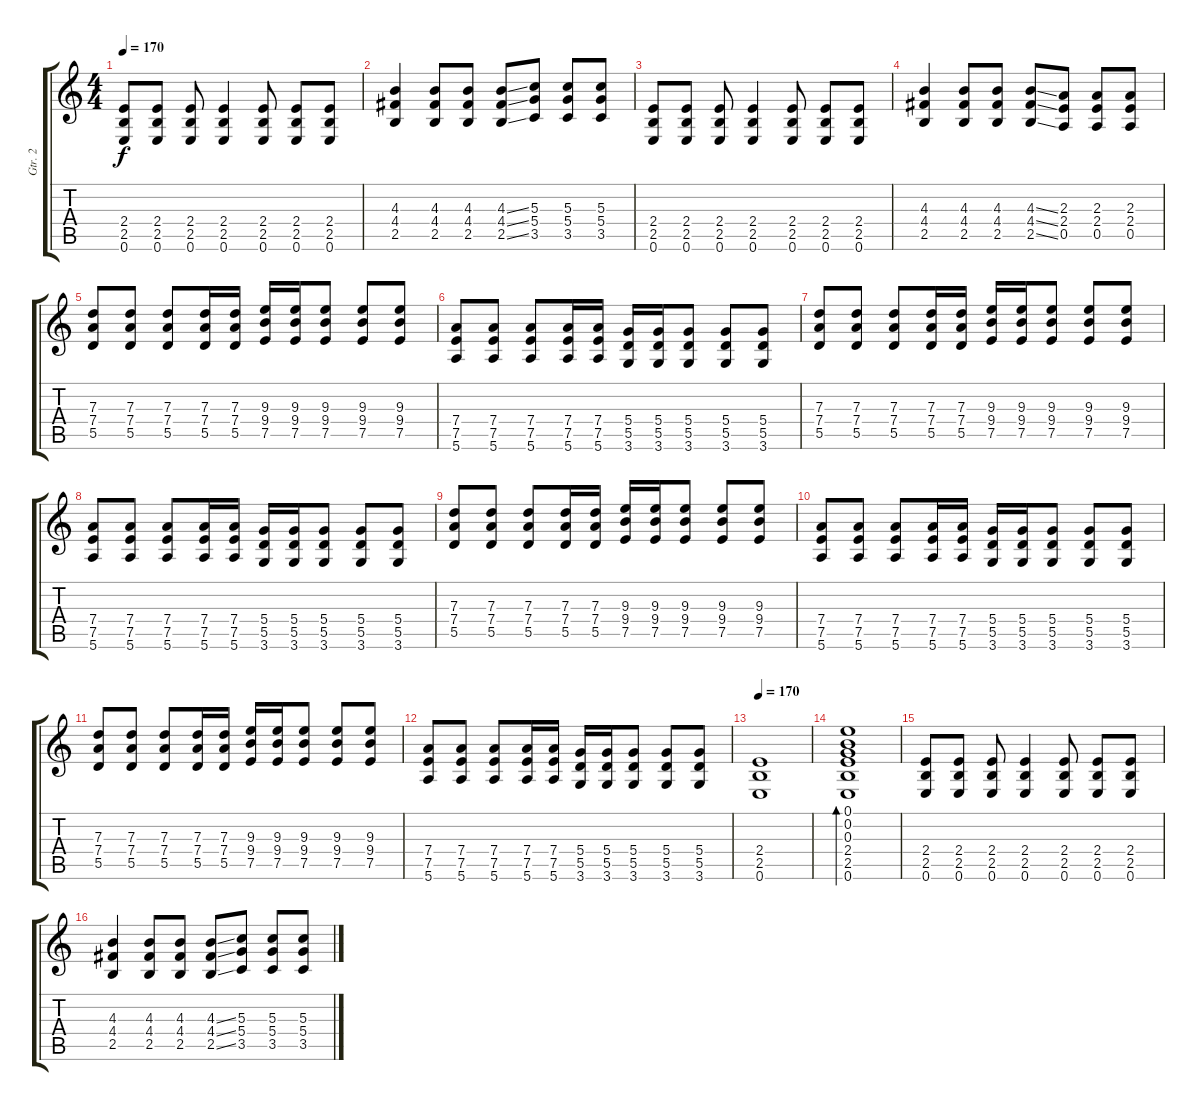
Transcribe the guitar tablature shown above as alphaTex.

\track ("Gtr. 2" "Gtr. 2") {instrument electricguitarjazz}
\staff {score tabs}
\tuning (E4 B3 G3 D3 A2 E2) {hide}
\ts (4 4)
\tempo 170
\clef g2
\ks c
(2.4 2.5 0.6).8{dy f} (2.4 2.5 0.6).8 (2.4 2.5 0.6).8 (2.4 2.5 0.6).4 (2.4 2.5 0.6).8 (2.4 2.5 0.6).8 (2.4 2.5 0.6).8 |
(4.3 4.4 2.5).4 (4.3 4.4 2.5).8 (4.3 4.4 2.5).8 (4.3{ss} 4.4{ss} 2.5{ss}).8 (5.3 5.4 3.5).8 (5.3 5.4 3.5).8 (5.3 5.4 3.5).8 |
(2.4 2.5 0.6).8 (2.4 2.5 0.6).8 (2.4 2.5 0.6).8 (2.4 2.5 0.6).4 (2.4 2.5 0.6).8 (2.4 2.5 0.6).8 (2.4 2.5 0.6).8 |
(4.3 4.4 2.5).4 (4.3 4.4 2.5).8 (4.3 4.4 2.5).8 (4.3{ss} 4.4{ss} 2.5{ss}).8 (2.3 2.4 0.5).8 (2.3 2.4 0.5).8 (2.3 2.4 0.5).8 |
(7.3 7.4 5.5).8 (7.3 7.4 5.5).8 (7.3 7.4 5.5).8 (7.3 7.4 5.5).16 (7.3 7.4 5.5).16 (9.3 9.4 7.5).16 (9.3 9.4 7.5).16 (9.3 9.4 7.5).8 (9.3 9.4 7.5).8 (9.3 9.4 7.5).8 |
(7.4 7.5 5.6).8 (7.4 7.5 5.6).8 (7.4 7.5 5.6).8 (7.4 7.5 5.6).16 (7.4 7.5 5.6).16 (5.4 5.5 3.6).16 (5.4 5.5 3.6).16 (5.4 5.5 3.6).8 (5.4 5.5 3.6).8 (5.4 5.5 3.6).8 |
(7.3 7.4 5.5).8 (7.3 7.4 5.5).8 (7.3 7.4 5.5).8 (7.3 7.4 5.5).16 (7.3 7.4 5.5).16 (9.3 9.4 7.5).16 (9.3 9.4 7.5).16 (9.3 9.4 7.5).8 (9.3 9.4 7.5).8 (9.3 9.4 7.5).8 |
(7.4 7.5 5.6).8 (7.4 7.5 5.6).8 (7.4 7.5 5.6).8 (7.4 7.5 5.6).16 (7.4 7.5 5.6).16 (5.4 5.5 3.6).16 (5.4 5.5 3.6).16 (5.4 5.5 3.6).8 (5.4 5.5 3.6).8 (5.4 5.5 3.6).8 |
(7.3 7.4 5.5).8 (7.3 7.4 5.5).8 (7.3 7.4 5.5).8 (7.3 7.4 5.5).16 (7.3 7.4 5.5).16 (9.3 9.4 7.5).16 (9.3 9.4 7.5).16 (9.3 9.4 7.5).8 (9.3 9.4 7.5).8 (9.3 9.4 7.5).8 |
(7.4 7.5 5.6).8 (7.4 7.5 5.6).8 (7.4 7.5 5.6).8 (7.4 7.5 5.6).16 (7.4 7.5 5.6).16 (5.4 5.5 3.6).16 (5.4 5.5 3.6).16 (5.4 5.5 3.6).8 (5.4 5.5 3.6).8 (5.4 5.5 3.6).8 |
(7.3 7.4 5.5).8 (7.3 7.4 5.5).8 (7.3 7.4 5.5).8 (7.3 7.4 5.5).16 (7.3 7.4 5.5).16 (9.3 9.4 7.5).16 (9.3 9.4 7.5).16 (9.3 9.4 7.5).8 (9.3 9.4 7.5).8 (9.3 9.4 7.5).8 |
(7.4 7.5 5.6).8 (7.4 7.5 5.6).8 (7.4 7.5 5.6).8 (7.4 7.5 5.6).16 (7.4 7.5 5.6).16 (5.4 5.5 3.6).16 (5.4 5.5 3.6).16 (5.4 5.5 3.6).8 (5.4 5.5 3.6).8 (5.4 5.5 3.6).8 |
\tempo 170
(2.4 2.5 0.6).1 |
(0.1 0.2 0.3 2.4 2.5 0.6).1{bd 60} |
(2.4 2.5 0.6).8 (2.4 2.5 0.6).8 (2.4 2.5 0.6).8 (2.4 2.5 0.6).4 (2.4 2.5 0.6).8 (2.4 2.5 0.6).8 (2.4 2.5 0.6).8 |
(4.3 4.4 2.5).4 (4.3 4.4 2.5).8 (4.3 4.4 2.5).8 (4.3{ss} 4.4{ss} 2.5{ss}).8 (5.3 5.4 3.5).8 (5.3 5.4 3.5).8 (5.3 5.4 3.5).8
